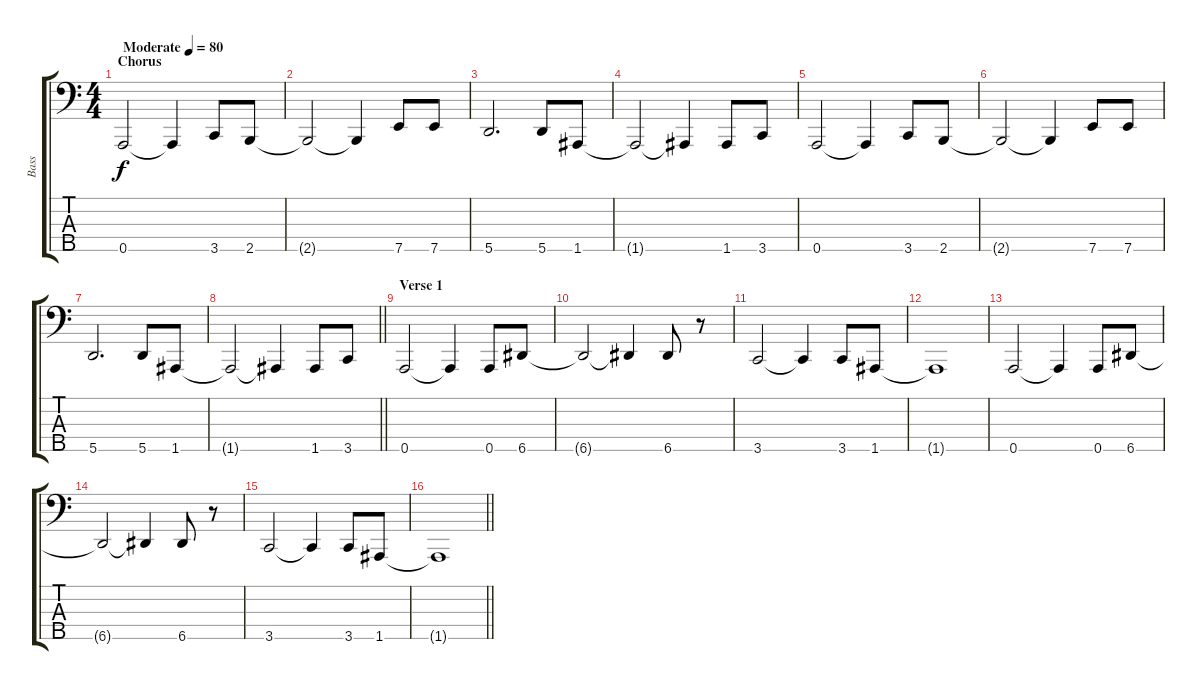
\track ("Bass" "Bass") {instrument electricbasspick}
\staff {score tabs}
\tuning (G2 D2 A1 E1 A0) {hide}
\ts (4 4)
\section ("" "Chorus")
\tempo (80 "Moderate")
\clef f4
\ks c
0.5.2{dy f instrument electricbasspick} 0.5{t}.4 3.5.8 2.5.8 |
2.5{t}.2 2.5{t}.4 7.5.8 7.5.8 |
5.5.2{d} 5.5.8 1.5.8 |
1.5{t}.2 1.5{t}.4 1.5.8 3.5.8 |
0.5.2 0.5{t}.4 3.5.8 2.5.8 |
2.5{t}.2 2.5{t}.4 7.5.8 7.5.8 |
5.5.2{d} 5.5.8 1.5.8 |
\barLineRight lightlight
1.5{t}.2 1.5{t}.4 1.5.8 3.5.8 |
\section ("" "Verse 1")
0.5.2 0.5{t}.4 0.5.8 6.5.8 |
6.5{t}.2 6.5{t}.4 6.5.8 r.8 |
3.5.2 3.5{t}.4 3.5.8 1.5.8 |
1.5{t}.1 |
0.5.2 0.5{t}.4 0.5.8 6.5.8 |
6.5{t}.2 6.5{t}.4 6.5.8 r.8 |
3.5.2 3.5{t}.4 3.5.8 1.5.8 |
\barLineRight lightlight
1.5{t}.1
